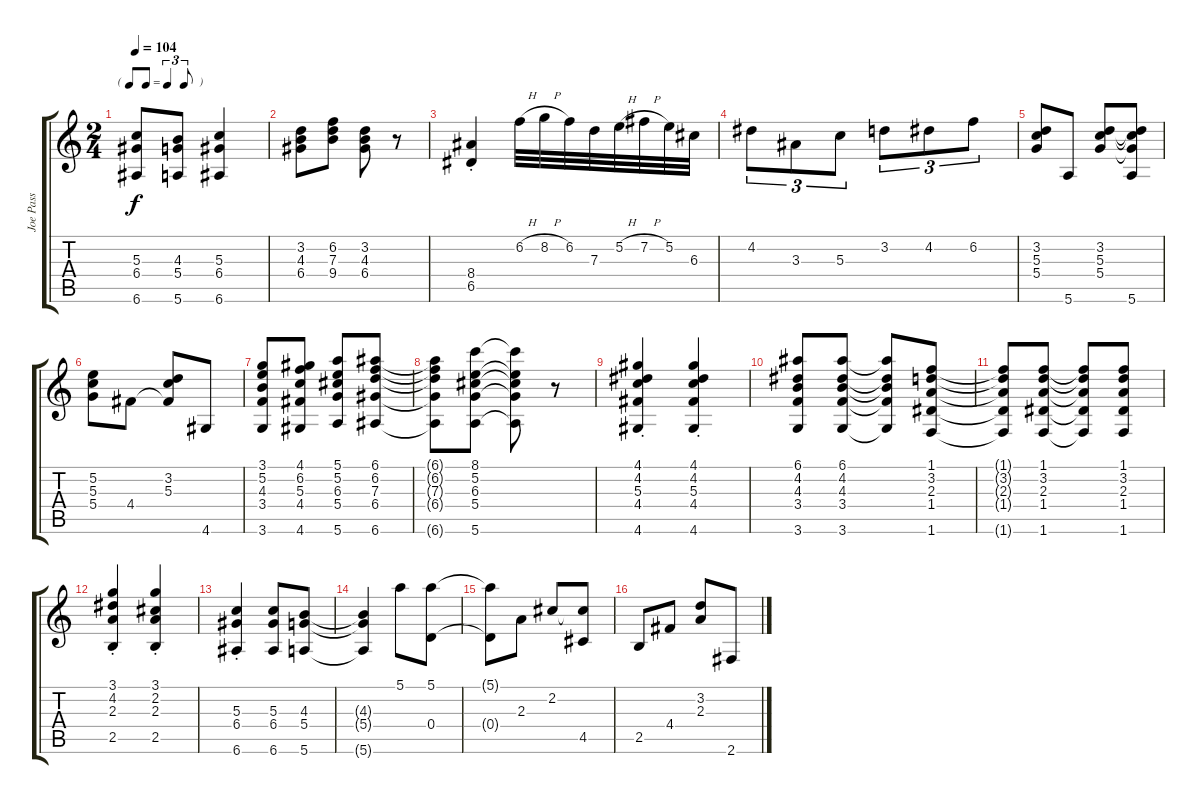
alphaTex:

\track ("Joe Pass" "Joe Pass") {instrument acousticguitarnylon}
\staff {score tabs}
\tuning (E4 B3 G3 D3 A2 E2) {hide}
\ts (2 4)
\tf triplet8th
\tempo 104
\clef g2
\ks c
(5.3 6.4 6.6).8{dy f} (4.3 5.4 5.6).8 (5.3 6.4 6.6).4 |
(3.2 4.3 6.4).8 (6.2 7.3 9.4).8 (3.2 4.3 6.4).8 r.8 |
(8.4{st} 6.5{st}).4 6.2{h}.32 8.2{h}.32 6.2.32 7.3.32 5.2{h}.32 7.2{h}.32 5.2.32 6.3.32 |
4.2.8{tu (3 2)} 3.3.8{tu (3 2)} 5.3.8{tu (3 2)} 3.2.8{tu (3 2)} 4.2.8{tu (3 2)} 6.2.8{tu (3 2)} |
(3.2 5.3 5.4).8 5.6.8 (3.2 5.3 5.4).8 (3.2{t} 5.3{t} 5.4{t} 5.6).8 |
(5.2 5.3 5.4).8 4.4.8 (3.2 5.3 4.4{t}).8 4.6.8 |
(3.1 5.2 4.3 3.4 3.6).8 (4.1 6.2 5.3 4.4 4.6).8 (5.1 5.2 6.3 5.4 5.6).8 (6.1 6.2 7.3 6.4 6.6).8 |
(6.1{t} 6.2{t} 7.3{t} 6.4{t} 6.6{t}).8 (8.1 5.2 6.3 5.4 5.6).8 (8.1{t} 5.2{t} 6.3{t} 5.4{t} 5.6{t}).8 r.8 |
(4.1{st} 4.2{st} 5.3{st} 4.4{st} 4.6{st}).4 (4.1{st} 4.2{st} 5.3{st} 4.4{st} 4.6{st}).4 |
(6.1 4.2 4.3 3.4 3.6).8 (6.1 4.2 4.3 3.4 3.6).8 (6.1{t} 4.2{t} 4.3{t} 3.4{t} 3.6{t}).8 (1.1 3.2 2.3 1.4 1.6).8 |
(1.1{t} 3.2{t} 2.3{t} 1.4{t} 1.6{t}).8 (1.1 3.2 2.3 1.4 1.6).8 (1.1{t} 3.2{t} 2.3{t} 1.4{t} 1.6{t}).8 (1.1 3.2 2.3 1.4 1.6).8 |
(3.1{st} 4.2{st} 2.3{st} 2.5{st}).4 (3.1{st} 2.2{st} 2.3{st} 2.5{st}).4 |
(5.3{st} 6.4{st} 6.6{st}).4 (5.3 6.4 6.6).8 (4.3 5.4 5.6).8 |
(4.3{t} 5.4{t} 5.6{t}).4 5.1.8 (5.1 0.4).8 |
(5.1{t} 0.4{t}).8 2.3.8 2.2.8 (2.2{t} 4.5).8 |
2.5.8 4.4.8 (3.2 2.3).8 2.6.8
